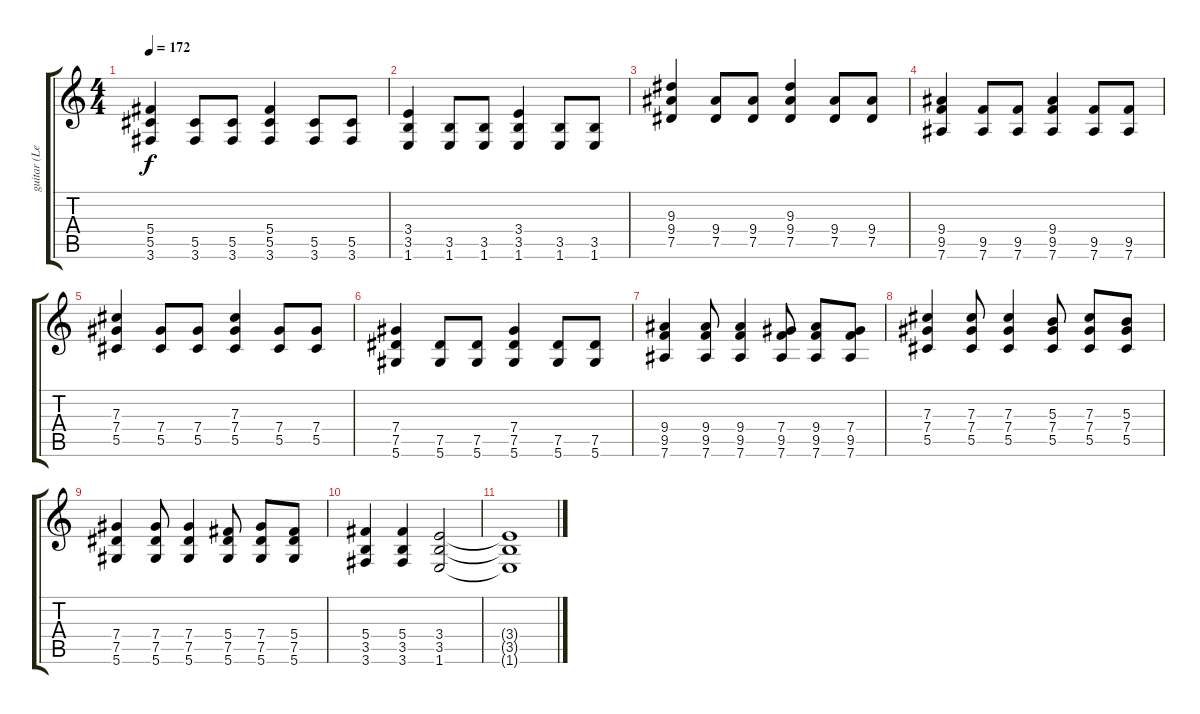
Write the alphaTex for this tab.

\track ("guitar (Levi)" "guitar (Le") {instrument distortionguitar}
\staff {score tabs}
\tuning (Eb4 Bb3 Gb3 Db3 Ab2 Eb2) {hide}
\ts (4 4)
\tempo 172
\clef g2
\ks c
(5.4 5.5 3.6).4{dy f} (5.5 3.6).8 (5.5 3.6).8 (5.4 5.5 3.6).4 (5.5 3.6).8 (5.5 3.6).8 |
(3.4 3.5 1.6).4 (3.5 1.6).8 (3.5 1.6).8 (3.4 3.5 1.6).4 (3.5 1.6).8 (3.5 1.6).8 |
(9.3 9.4 7.5).4 (9.4 7.5).8 (9.4 7.5).8 (9.3 9.4 7.5).4 (9.4 7.5).8 (9.4 7.5).8 |
(9.4 9.5 7.6).4 (9.5 7.6).8 (9.5 7.6).8 (9.4 9.5 7.6).4 (9.5 7.6).8 (9.5 7.6).8 |
(7.3 7.4 5.5).4 (7.4 5.5).8 (7.4 5.5).8 (7.3 7.4 5.5).4 (7.4 5.5).8 (7.4 5.5).8 |
(7.4 7.5 5.6).4 (7.5 5.6).8 (7.5 5.6).8 (7.4 7.5 5.6).4 (7.5 5.6).8 (7.5 5.6).8 |
(9.4 9.5 7.6).4 (9.4 9.5 7.6).8 (9.4 9.5 7.6).4 (7.4 9.5 7.6).8 (9.4 9.5 7.6).8 (7.4 9.5 7.6).8 |
(7.3 7.4 5.5).4 (7.3 7.4 5.5).8 (7.3 7.4 5.5).4 (5.3 7.4 5.5).8 (7.3 7.4 5.5).8 (5.3 7.4 5.5).8 |
(7.4 7.5 5.6).4 (7.4 7.5 5.6).8 (7.4 7.5 5.6).4 (5.4 7.5 5.6).8 (7.4 7.5 5.6).8 (5.4 7.5 5.6).8 |
(5.4 3.5 3.6).4 (5.4 3.5 3.6).4 (3.4 3.5 1.6).2 |
(3.4{t} 3.5{t} 1.6{t}).1
